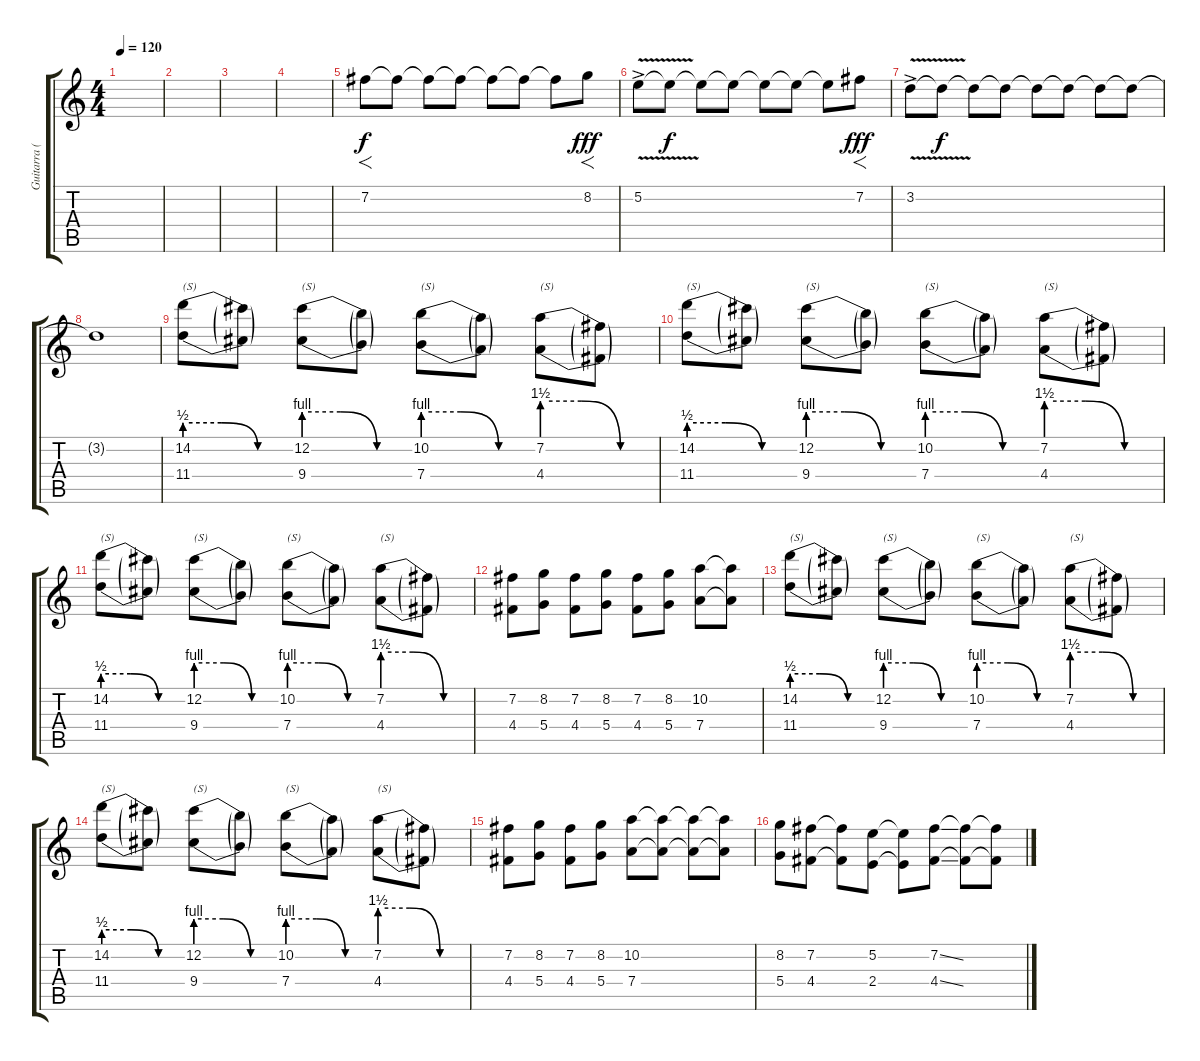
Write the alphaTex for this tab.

\track ("Guitarra (Overdriven)" "Guitarra (") {instrument overdrivenguitar}
\staff {score tabs}
\tuning (E4 B3 G3 D3 A2 E2) {hide}
\ts (4 4)
\tempo 120
\clef g2
\ks c
|
|
|
|
7.2.8{f instrument electricguitarjazz} 7.2{t}.8{dy f} 7.2{t}.8 7.2{t}.8 7.2{t}.8 7.2{t}.8 7.2{t}.8 8.2.8{f dy fff} |
5.2{v ac}.8 5.2{t}.8{dy f} 5.2{t}.8 5.2{t}.8 5.2{t}.8 5.2{t}.8 5.2{t}.8 7.2.8{f dy fff} |
3.2{v ac}.8 3.2{t}.8{dy f} 3.2{t}.8 3.2{t}.8 3.2{t}.8 3.2{t}.8 3.2{t}.8 3.2{t}.8 |
3.2{t}.1 |
(14.2{be (custom 0 2 20 2 40 0 60 0)} 11.4{be (custom 0 2 20 2 40 0 60 0)}).8{txt "(S)" instrument overdrivenguitar} (14.2{t} 11.4{t}).8 (12.2{be (custom 0 4 20 4 40 0 60 0)} 9.4{be (custom 0 4 20 4 40 0 60 0)}).8{txt "(S)"} (12.2{t} 9.4{t}).8 (10.2{be (custom 0 4 20 4 40 0 60 0)} 7.4{be (custom 0 4 20 4 40 0 60 0)}).8{txt "(S)"} (10.2{t} 7.4{t}).8 (7.2{be (custom 0 6 20 6 40 0 60 0)} 4.4{be (custom 0 6 20 6 40 0 60 0)}).8{txt "(S)"} (7.2{t} 4.4{t}).8 |
(14.2{be (custom 0 2 20 2 40 0 60 0)} 11.4{be (custom 0 2 20 2 40 0 60 0)}).8{txt "(S)" instrument overdrivenguitar} (14.2{t} 11.4{t}).8 (12.2{be (custom 0 4 20 4 40 0 60 0)} 9.4{be (custom 0 4 20 4 40 0 60 0)}).8{txt "(S)"} (12.2{t} 9.4{t}).8 (10.2{be (custom 0 4 20 4 40 0 60 0)} 7.4{be (custom 0 4 20 4 40 0 60 0)}).8{txt "(S)"} (10.2{t} 7.4{t}).8 (7.2{be (custom 0 6 20 6 40 0 60 0)} 4.4{be (custom 0 6 20 6 40 0 60 0)}).8{txt "(S)"} (7.2{t} 4.4{t}).8 |
(14.2{be (custom 0 2 20 2 40 0 60 0)} 11.4{be (custom 0 2 20 2 40 0 60 0)}).8{txt "(S)" instrument overdrivenguitar} (14.2{t} 11.4{t}).8 (12.2{be (custom 0 4 20 4 40 0 60 0)} 9.4{be (custom 0 4 20 4 40 0 60 0)}).8{txt "(S)"} (12.2{t} 9.4{t}).8 (10.2{be (custom 0 4 20 4 40 0 60 0)} 7.4{be (custom 0 4 20 4 40 0 60 0)}).8{txt "(S)"} (10.2{t} 7.4{t}).8 (7.2{be (custom 0 6 20 6 40 0 60 0)} 4.4{be (custom 0 6 20 6 40 0 60 0)}).8{txt "(S)"} (7.2{t} 4.4{t}).8 |
(7.2 4.4).8 (8.2 5.4).8 (7.2 4.4).8 (8.2 5.4).8 (7.2 4.4).8 (8.2 5.4).8 (10.2 7.4).8 (10.2{t} 7.4{t}).8 |
(14.2{be (custom 0 2 20 2 40 0 60 0)} 11.4{be (custom 0 2 20 2 40 0 60 0)}).8{txt "(S)" instrument overdrivenguitar} (14.2{t} 11.4{t}).8 (12.2{be (custom 0 4 20 4 40 0 60 0)} 9.4{be (custom 0 4 20 4 40 0 60 0)}).8{txt "(S)"} (12.2{t} 9.4{t}).8 (10.2{be (custom 0 4 20 4 40 0 60 0)} 7.4{be (custom 0 4 20 4 40 0 60 0)}).8{txt "(S)"} (10.2{t} 7.4{t}).8 (7.2{be (custom 0 6 20 6 40 0 60 0)} 4.4{be (custom 0 6 20 6 40 0 60 0)}).8{txt "(S)"} (7.2{t} 4.4{t}).8 |
(14.2{be (custom 0 2 20 2 40 0 60 0)} 11.4{be (custom 0 2 20 2 40 0 60 0)}).8{txt "(S)" instrument overdrivenguitar} (14.2{t} 11.4{t}).8 (12.2{be (custom 0 4 20 4 40 0 60 0)} 9.4{be (custom 0 4 20 4 40 0 60 0)}).8{txt "(S)"} (12.2{t} 9.4{t}).8 (10.2{be (custom 0 4 20 4 40 0 60 0)} 7.4{be (custom 0 4 20 4 40 0 60 0)}).8{txt "(S)"} (10.2{t} 7.4{t}).8 (7.2{be (custom 0 6 20 6 40 0 60 0)} 4.4{be (custom 0 6 20 6 40 0 60 0)}).8{txt "(S)"} (7.2{t} 4.4{t}).8 |
(7.2 4.4).8 (8.2 5.4).8 (7.2 4.4).8 (8.2 5.4).8 (10.2 7.4).8 (10.2{t} 7.4{t}).8 (10.2{t} 7.4{t}).8 (10.2{t} 7.4{t}).8 |
(8.2 5.4).8 (7.2 4.4).8 (7.2{t} 4.4{t}).8 (5.2 2.4).8 (5.2{t} 2.4{t}).8 (7.2{ss} 4.4{ss}).8 (7.2{t} 4.4{t}).8 (7.2{t} 4.4{t}).8
